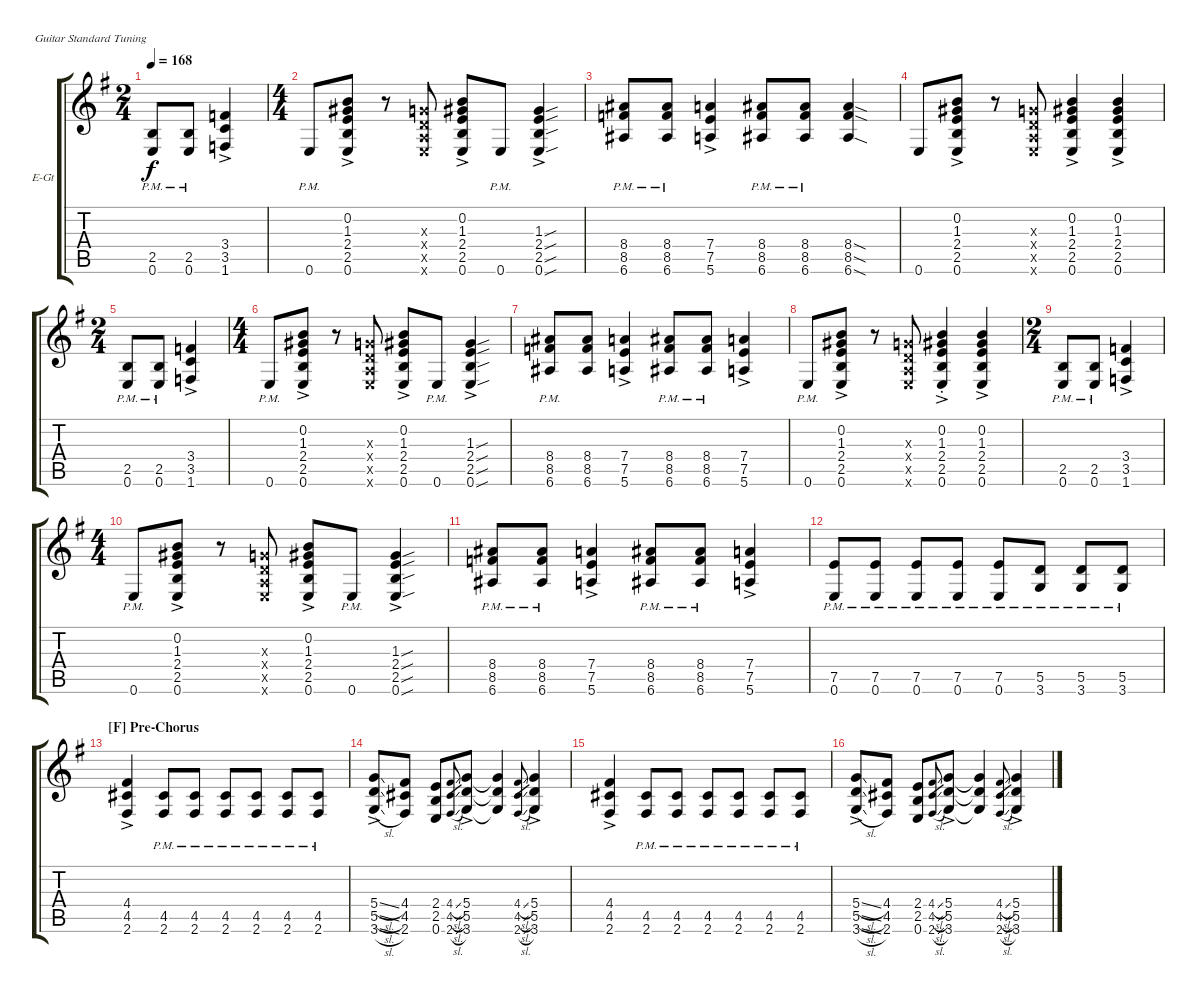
\bracketExtendMode groupsimilarinstruments
\firstSystemTrackNameOrientation horizontal
\otherSystemsTrackNameOrientation horizontal
\track ("Guitar 1" "E-Gt") {instrument electricguitarclean}
\staff {score tabs}
\tuning (E4 B3 G3 D3 A2 E2)
\ts (2 4)
\tempo 168
\clef g2
\scale
1.10845
\ks g
(0.6{pm} 2.5{pm}).8{dy f} (0.6{pm} 2.5{pm}).8 (3.4 3.5 1.6{ac}).4 |
\ts (4 4)
\scale
0.891551 0.6{pm}.8 (2.4 2.5 0.6 1.3 0.2{ac}).8 r.8 (0.4{x} 0.5{x} 0.6{x} 0.3{x}).8 (2.4 2.5 0.6{ac} 1.3 0.2).8 0.6{pm}.8 (2.4{sou} 2.5{sou} 0.6{sou ac} 1.3{sou}).4 |
\scale
1.07818 (8.5{pm} 6.6{pm} 8.4{pm}).8 (8.5{pm} 6.6{pm} 8.4{pm}).8 (7.4 7.5 5.6{ac}).4 (8.5{pm} 6.6{pm} 8.4{pm}).8 (8.5{pm} 6.6{pm} 8.4{pm}).8 (8.4{sod} 8.5{sod} 6.6{sod}).4 |
\scale
0.921816 0.6.8 (2.4{ac} 2.5{ac} 0.6{ac} 1.3{ac} 0.2{ac}).8 r.8 (0.4{x} 0.5{x} 0.6{x} 0.3{x}).8 (2.4{ac} 2.5{ac} 0.6{ac} 0.2{ac} 1.3{ac}).4 (2.4{ac} 2.5{ac} 0.6{ac} 0.2{ac} 1.3{ac}).4 |
\ts (2 4)
\scale
1.10845 (0.6{pm} 2.5{pm}).8 (0.6{pm} 2.5{pm}).8 (3.4 3.5 1.6{ac}).4 |
\ts (4 4)
\scale
0.891551 0.6{pm}.8 (2.4 2.5 0.6{ac} 1.3 0.2).8 r.8 (0.4{x} 0.5{x} 0.6{x} 0.3{x}).8 (2.4{ac} 2.5{ac} 0.6{ac} 0.2{ac} 1.3{ac}).8 0.6{pm}.8 (0.6{sou ac} 2.5{sou} 2.4{sou} 1.3{sou}).4 |
\scale
1.07818 (8.5 6.6{pm} 8.4).8 (8.5 6.6 8.4).8 (7.4 7.5 5.6{ac}).4 (8.5{pm} 6.6{pm} 8.4{pm}).8 (8.5{pm} 6.6{pm} 8.4{pm}).8 (7.4 7.5{ac} 5.6).4 |
\scale
0.921816 0.6{pm}.8 (2.4 2.5 0.6{ac} 1.3 0.2).8 r.8 (0.4{x} 0.5{x} 0.6{x} 0.3{x}).8 (2.4 2.5 0.6 1.3 0.2{ac st}).4 (2.4 2.5{ac} 0.6 1.3 0.2).4 |
\ts (2 4)
\scale
1.10845 (0.6{pm} 2.5{pm}).8 (0.6{pm} 2.5{pm}).8 (3.4 3.5 1.6{ac}).4 |
\ts (4 4)
\scale
0.891551 0.6{pm}.8 (2.4 2.5 0.6 1.3 0.2{ac}).8 r.8 (0.4{x} 0.5{x} 0.6{x} 0.3{x}).8 (2.4 2.5 0.6{ac} 1.3 0.2).8 0.6{pm}.8 (2.4{sou} 2.5{sou} 0.6{sou ac} 1.3{sou}).4 |
\scale
1.07818 (8.5{pm} 6.6{pm} 8.4{pm}).8 (8.5{pm} 6.6{pm} 8.4{pm}).8 (7.4 7.5 5.6{ac}).4 (8.5{pm} 6.6{pm} 8.4{pm}).8 (8.5{pm} 6.6{pm} 8.4{pm}).8 (7.4 7.5 5.6{ac}).4 |
\scale
0.921816 (7.5{pm} 0.6{pm}).8 (7.5{pm} 0.6{pm}).8 (7.5{pm} 0.6{pm}).8 (7.5{pm} 0.6{pm}).8 (7.5{pm} 0.6{pm}).8 (5.5{pm} 3.6{pm}).8 (5.5{pm} 3.6{pm}).8 (5.5{pm} 3.6{pm}).8 |
\section ("F" "Pre-Chorus")
\scale
1.07818 (4.4 4.5 2.6{ac}).4 (4.5{pm} 2.6{pm}).8 (4.5{pm} 2.6{pm}).8 (4.5{pm} 2.6{pm}).8 (4.5{pm} 2.6{pm}).8 (4.5{pm} 2.6{pm}).8 (4.5{pm} 2.6{pm}).8 |
\scale
0.921816 (5.4{sl} 5.5{sl} 3.6{sl ac}).8 (4.4 4.5 2.6).8 (2.5 0.6 2.4).8 (4.4{sl} 4.5{sl} 2.6{sl}).8{gr} (5.4 5.5 3.6{ac}).8 (5.4{t} 5.5{t} 3.6{t}).4 (4.4{sl} 4.5{sl} 2.6{sl}).8{gr} (5.4 5.5 3.6{ac}).4 |
\scale
1.07818 (4.4 4.5 2.6{ac}).4 (4.5{pm} 2.6{pm}).8 (4.5{pm} 2.6{pm}).8 (4.5{pm} 2.6{pm}).8 (4.5{pm} 2.6{pm}).8 (4.5{pm} 2.6{pm}).8 (4.5{pm} 2.6{pm}).8 |
\scale
0.921816 (5.4{sl} 5.5{sl} 3.6{sl ac}).8 (4.4 4.5 2.6).8 (2.5 0.6 2.4).8 (4.4{sl} 4.5{sl} 2.6{sl}).8{gr} (5.4 5.5 3.6{ac}).8 (5.4{t} 5.5{t} 3.6{t}).4 (4.4{sl} 4.5{sl} 2.6{sl}).8{gr} (5.4 5.5 3.6{ac}).4
